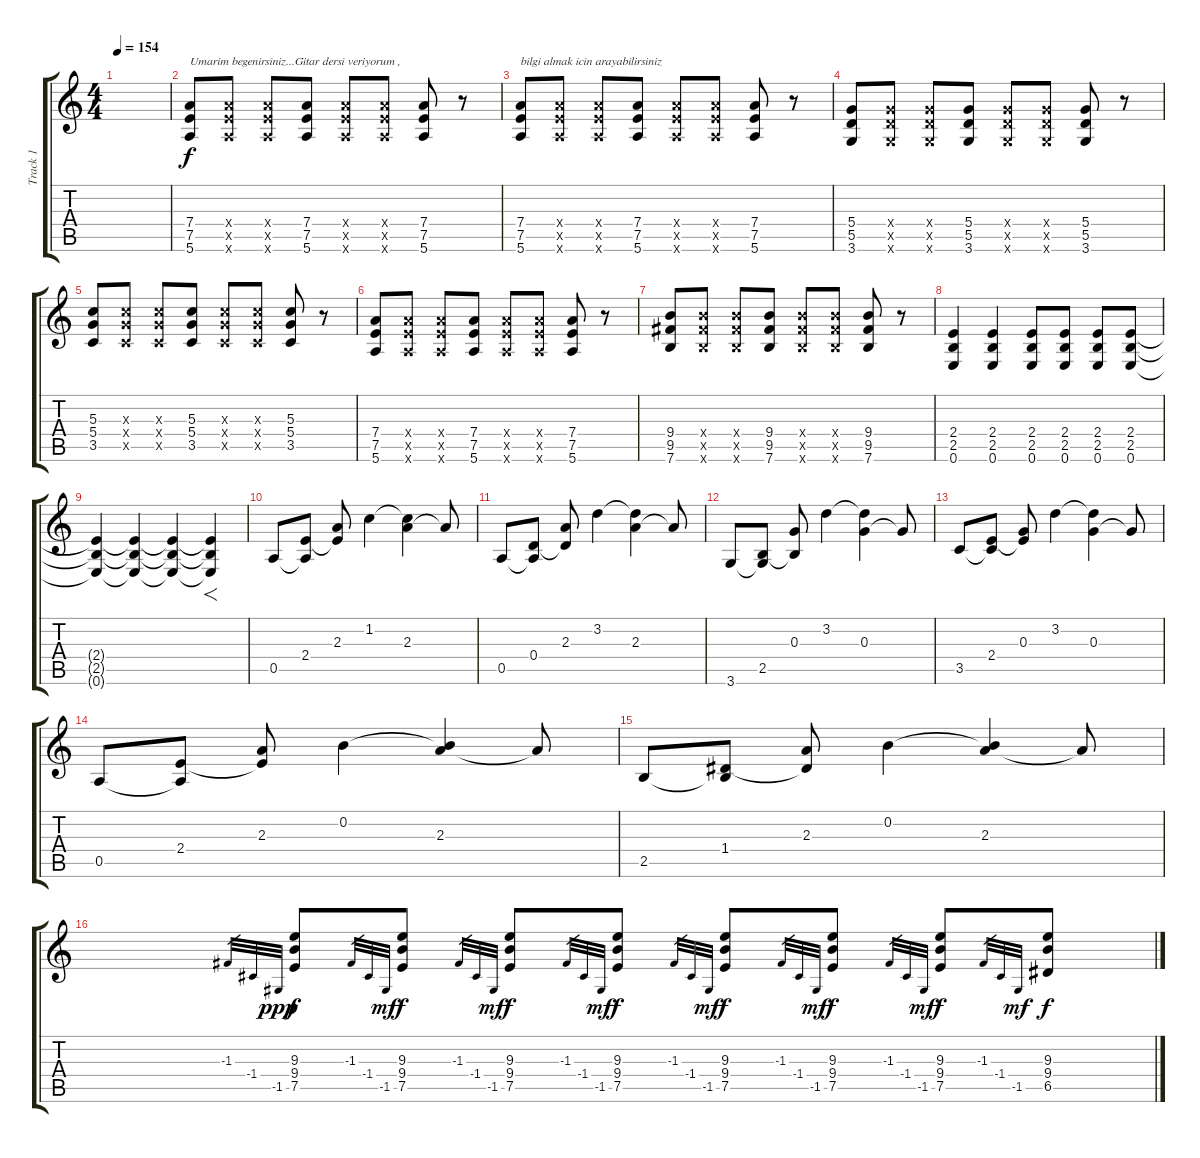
\track ("Track 1" "Track 1") {instrument overdrivenguitar}
\staff {score tabs}
\tuning (E4 B3 G3 D3 A2 E2) {hide}
\ts (4 4)
\tempo 154
\clef g2
\ks c
|
(7.4 7.5 5.6).8{txt "Umarim begenirsiniz...Gitar dersi veriyorum ,"} (7.4{x} 7.5{x} 5.6{x}).8 (7.4{x} 7.5{x} 5.6{x}).8 (7.4 7.5 5.6).8 (7.4{x} 7.5{x} 5.6{x}).8 (7.4{x} 7.5{x} 5.6{x}).8 (7.4 7.5 5.6).8 r.8 |
(7.4 7.5 5.6).8{txt "bilgi almak icin arayabilirsiniz"} (7.4{x} 7.5{x} 5.6{x}).8 (7.4{x} 7.5{x} 5.6{x}).8 (7.4 7.5 5.6).8 (7.4{x} 7.5{x} 5.6{x}).8 (7.4{x} 7.5{x} 5.6{x}).8 (7.4 7.5 5.6).8 r.8 |
(5.4 5.5 3.6).8 (5.4{x} 5.5{x} 3.6{x}).8 (5.4{x} 5.5{x} 3.6{x}).8 (5.4 5.5 3.6).8 (5.4{x} 5.5{x} 3.6{x}).8 (5.4{x} 5.5{x} 3.6{x}).8 (5.4 5.5 3.6).8 r.8 |
(5.3 5.4 3.5).8 (5.3{x} 5.4{x} 3.5{x}).8 (5.3{x} 5.4{x} 3.5{x}).8 (5.3 5.4 3.5).8 (5.3{x} 5.4{x} 3.5{x}).8 (5.3{x} 5.4{x} 3.5{x}).8 (5.3 5.4 3.5).8 r.8 |
(7.4 7.5 5.6).8 (7.4{x} 7.5{x} 5.6{x}).8 (7.4{x} 7.5{x} 5.6{x}).8 (7.4 7.5 5.6).8 (7.4{x} 7.5{x} 5.6{x}).8 (7.4{x} 7.5{x} 5.6{x}).8 (7.4 7.5 5.6).8 r.8 |
(9.4 9.5 7.6).8 (9.4{x} 9.5{x} 7.6{x}).8 (9.4{x} 9.5{x} 7.6{x}).8 (9.4 9.5 7.6).8 (9.4{x} 9.5{x} 7.6{x}).8 (9.4{x} 9.5{x} 7.6{x}).8 (9.4 9.5 7.6).8 r.8 |
(2.4 2.5 0.6).4 (2.4 2.5 0.6).4 (2.4 2.5 0.6).8 (2.4 2.5 0.6).8 (2.4 2.5 0.6).8 (2.4 2.5 0.6).8 |
(2.4{t} 2.5{t} 0.6{t}).4 (2.4{t} 2.5{t} 0.6{t}).4 (2.4{t} 2.5{t} 0.6{t}).4 (2.4{t} 2.5{t} 0.6{t}).4{f} |
0.5.8 (2.4 0.5{t}).8 (2.3 2.4{t}).8 1.2.4 (1.2{t} 2.3).4 2.3{t}.8 |
0.5.8 (0.4 0.5{t}).8 (2.3 0.4{t}).8 3.2.4 (3.2{t} 2.3).4 2.3{t}.8 |
3.6.8 (2.5 3.6{t}).8 (0.3 2.5{t}).8 3.2.4 (3.2{t} 0.3).4 0.3{t}.8 |
3.5.8 (2.4 3.5{t}).8 (0.3 2.4{t}).8 3.2.4 (3.2{t} 0.3).4 0.3{t}.8 |
0.5.8 (2.4 0.5{t}).8 (2.3 2.4{t}).8 0.2.4 (0.2{t} 2.3).4 2.3{t}.8 |
2.5.8 (1.4 2.5{t}).8 (2.3 1.4{t}).8 0.2.4 (0.2{t} 2.3).4 2.3{t}.8 |
-1.3.32{gr} -1.4.32{gr} -1.5.32{gr dy ppp} (9.3 9.4 7.5).8{dy f} -1.3.32{gr} -1.4.32{gr} -1.5.32{gr dy mf} (9.3 9.4 7.5).8{dy f} -1.3.32{gr} -1.4.32{gr} -1.5.32{gr dy mf} (9.3 9.4 7.5).8{dy f} -1.3.32{gr} -1.4.32{gr} -1.5.32{gr dy mf} (9.3 9.4 7.5).8{dy f} -1.3.32{gr} -1.4.32{gr} -1.5.32{gr dy mf} (9.3 9.4 7.5).8{dy f} -1.3.32{gr} -1.4.32{gr} -1.5.32{gr dy mf} (9.3 9.4 7.5).8{dy f} -1.3.32{gr} -1.4.32{gr} -1.5.32{gr dy mf} (9.3 9.4 7.5).8{dy f} -1.3.32{gr} -1.4.32{gr} -1.5.32{gr dy mf} (9.3 9.4 6.5).8{dy f}
